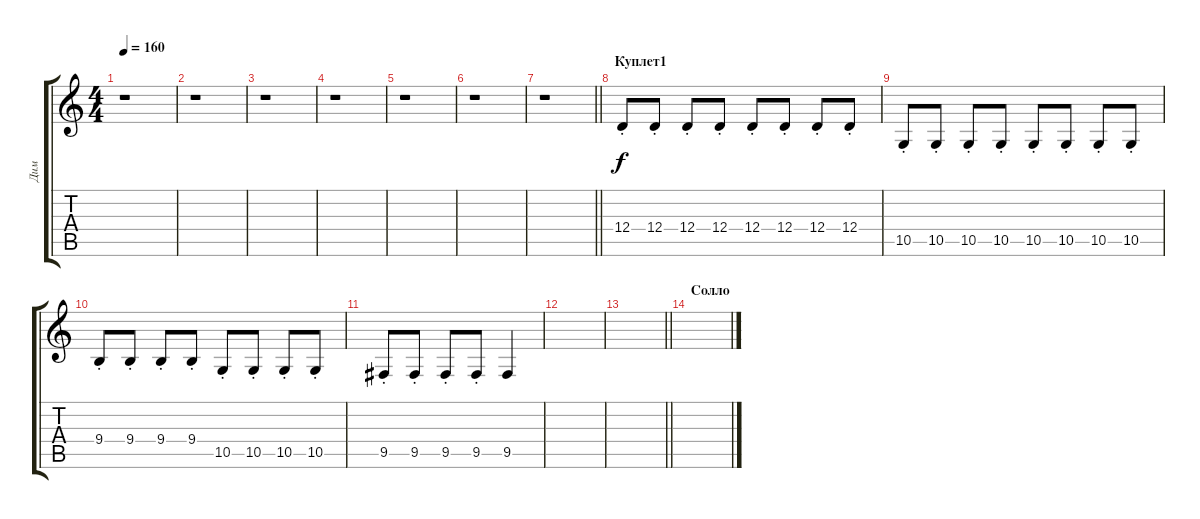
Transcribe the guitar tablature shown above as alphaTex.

\track ("Дим" "Дим") {instrument electricgrandpiano}
\staff {score tabs}
\tuning (E4 B3 G3 D3 A2 E2) {hide}
\ts (4 4)
\tempo 160
\clef g2
\ks c
r.1{dy f instrument electricgrandpiano} |
r.1 |
r.1 |
r.1 |
r.1 |
r.1 |
\barLineRight lightlight
r.1 |
\section ("" "Куплет1")
12.4{st}.8 12.4{st}.8 12.4{st}.8 12.4{st}.8 12.4{st}.8 12.4{st}.8 12.4{st}.8 12.4{st}.8 |
10.5{st}.8 10.5{st}.8 10.5{st}.8 10.5{st}.8 10.5{st}.8 10.5{st}.8 10.5{st}.8 10.5{st}.8 |
9.4{st}.8 9.4{st}.8 9.4{st}.8 9.4{st}.8 10.5{st}.8 10.5{st}.8 10.5{st}.8 10.5{st}.8 |
9.5{st}.8 9.5{st}.8 9.5{st}.8 9.5{st}.8 9.5.4 |
|
\barLineRight lightlight
|
\section ("" "Солло")
